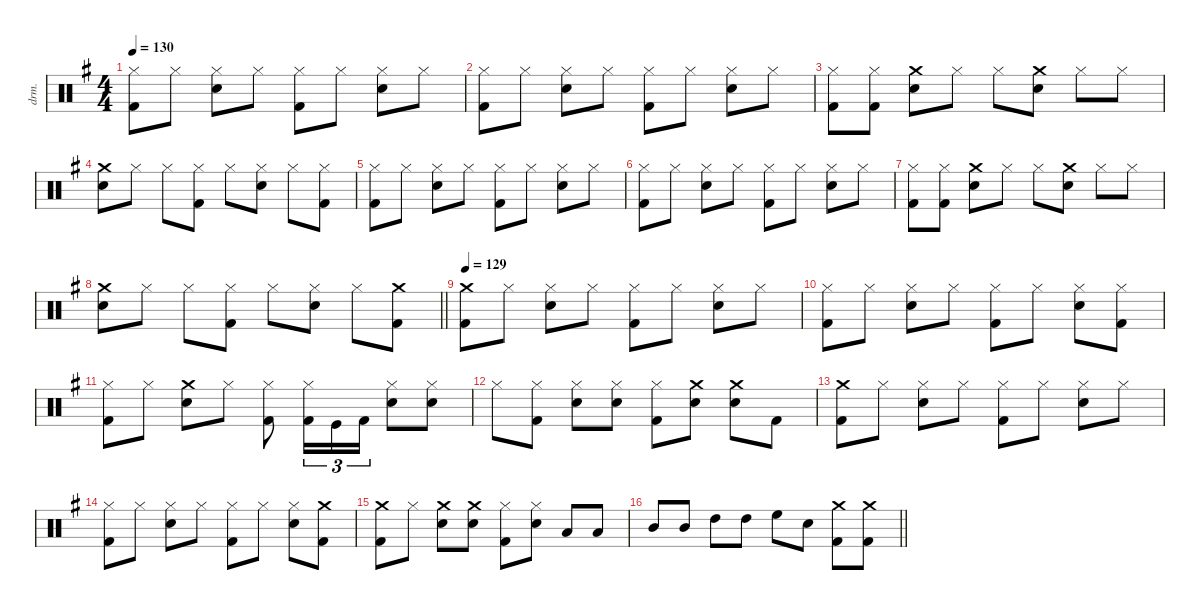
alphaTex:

\defaultSystemsLayout 4
\hideDynamics
\bracketExtendMode nobrackets
\otherSystemsTrackNameOrientation horizontal
\track ("Lars Ulrich (Drums)" "drm.") {defaultSystemsLayout 4 instrument percussion}
\staff {score}
\articulation defaults
\ts (4 4)
\tempo 130
\clef neutral
\ks eminor
("Hi-Hat (closed)"{acc forcenatural} "Kick (hit) 2"{acc forcenatural}).8{dy f beam Down} "Hi-Hat (closed)"{acc forcenatural}.8{beam Down} ("Snare (hit) 2"{acc forcenatural} "Hi-Hat (closed)"{acc forcenatural}).8{beam Down} "Hi-Hat (closed)"{acc forcenatural}.8{beam Down} ("Hi-Hat (closed)"{acc forcenatural} "Kick (hit) 2"{acc forcenatural}).8{beam Down} "Hi-Hat (closed)"{acc forcenatural}.8{beam Down} ("Snare (hit) 2"{acc forcenatural} "Hi-Hat (closed)"{acc forcenatural}).8{beam Down} "Hi-Hat (closed)"{acc forcenatural}.8{beam Down} |
("Hi-Hat (closed)"{acc forcenatural} "Kick (hit) 2"{acc forcenatural}).8{beam Down} "Hi-Hat (closed)"{acc forcenatural}.8{beam Down} ("Snare (hit) 2"{acc forcenatural} "Hi-Hat (closed)"{acc forcenatural}).8{beam Down} "Hi-Hat (closed)"{acc forcenatural}.8{beam Down} ("Hi-Hat (closed)"{acc forcenatural} "Kick (hit) 2"{acc forcenatural}).8{beam Down} "Hi-Hat (closed)"{acc forcenatural}.8{beam Down} ("Snare (hit) 2"{acc forcenatural} "Hi-Hat (closed)"{acc forcenatural}).8{beam Down} "Hi-Hat (closed)"{acc forcenatural}.8{beam Down} |
("Hi-Hat (closed)"{acc forcenatural} "Kick (hit) 2"{acc forcenatural}).8{beam Down} ("Hi-Hat (closed)"{acc forcenatural} "Kick (hit) 2"{acc forcenatural}).8{beam Down} ("Crash medium (hit)"{acc forcenatural} "Snare (hit) 2"{acc forcenatural}).8{beam Down} "Hi-Hat (closed)"{acc forcenatural}.8{beam Down} "Hi-Hat (closed)"{acc forcenatural}.8{beam Down} ("Crash medium (hit)"{acc forcenatural} "Snare (hit) 2"{acc forcenatural}).8{beam Down} "Hi-Hat (closed)"{acc forcenatural}.8{beam Down} "Hi-Hat (closed)"{acc forcenatural}.8{beam Down} |
("Crash medium (hit)"{acc forcenatural} "Snare (hit) 2"{acc forcenatural}).8{beam Down} "Hi-Hat (closed)"{acc forcenatural}.8{beam Down} "Hi-Hat (closed)"{acc forcenatural}.8{beam Down} ("Kick (hit) 2"{acc forcenatural} "Hi-Hat (closed)"{acc forcenatural}).8{beam Down} "Hi-Hat (closed)"{acc forcenatural}.8{beam Down} ("Snare (hit) 2"{acc forcenatural} "Hi-Hat (closed)"{acc forcenatural}).8{beam Down} "Hi-Hat (closed)"{acc forcenatural}.8{beam Down} ("Hi-Hat (closed)"{acc forcenatural} "Kick (hit) 2"{acc forcenatural}).8{beam Down} |
("Hi-Hat (closed)"{acc forcenatural} "Kick (hit) 2"{acc forcenatural}).8{beam Down} "Hi-Hat (closed)"{acc forcenatural}.8{beam Down} ("Snare (hit) 2"{acc forcenatural} "Hi-Hat (closed)"{acc forcenatural}).8{beam Down} "Hi-Hat (closed)"{acc forcenatural}.8{beam Down} ("Hi-Hat (closed)"{acc forcenatural} "Kick (hit) 2"{acc forcenatural}).8{beam Down} "Hi-Hat (closed)"{acc forcenatural}.8{beam Down} ("Snare (hit) 2"{acc forcenatural} "Hi-Hat (closed)"{acc forcenatural}).8{beam Down} "Hi-Hat (closed)"{acc forcenatural}.8{beam Down} |
("Hi-Hat (closed)"{acc forcenatural} "Kick (hit) 2"{acc forcenatural}).8{beam Down} "Hi-Hat (closed)"{acc forcenatural}.8{beam Down} ("Snare (hit) 2"{acc forcenatural} "Hi-Hat (closed)"{acc forcenatural}).8{beam Down} "Hi-Hat (closed)"{acc forcenatural}.8{beam Down} ("Hi-Hat (closed)"{acc forcenatural} "Kick (hit) 2"{acc forcenatural}).8{beam Down} "Hi-Hat (closed)"{acc forcenatural}.8{beam Down} ("Snare (hit) 2"{acc forcenatural} "Hi-Hat (closed)"{acc forcenatural}).8{beam Down} "Hi-Hat (closed)"{acc forcenatural}.8{beam Down} |
("Hi-Hat (closed)"{acc forcenatural} "Kick (hit) 2"{acc forcenatural}).8{beam Down} ("Hi-Hat (closed)"{acc forcenatural} "Kick (hit) 2"{acc forcenatural}).8{beam Down} ("Crash medium (hit)"{acc forcenatural} "Snare (hit) 2"{acc forcenatural}).8{beam Down} "Hi-Hat (closed)"{acc forcenatural}.8{beam Down} "Hi-Hat (closed)"{acc forcenatural}.8{beam Down} ("Crash medium (hit)"{acc forcenatural} "Snare (hit) 2"{acc forcenatural}).8{beam Down} "Hi-Hat (closed)"{acc forcenatural}.8{beam Down} "Hi-Hat (closed)"{acc forcenatural}.8{beam Down} |
\barLineRight lightlight
("Crash medium (hit)"{acc forcenatural} "Snare (hit) 2"{acc forcenatural}).8{beam Down} "Hi-Hat (closed)"{acc forcenatural}.8{beam Down} "Hi-Hat (closed)"{acc forcenatural}.8{beam Down} ("Kick (hit) 2"{acc forcenatural} "Hi-Hat (closed)"{acc forcenatural}).8{beam Down} "Hi-Hat (closed)"{acc forcenatural}.8{beam Down} ("Snare (hit) 2"{acc forcenatural} "Hi-Hat (closed)"{acc forcenatural}).8{beam Down} "Hi-Hat (closed)"{acc forcenatural}.8{beam Down} ("Crash medium (hit)"{acc forcenatural} "Kick (hit) 2"{acc forcenatural}).8{beam Down} |
\tempo 129
("Crash medium (hit)"{acc forcenatural} "Kick (hit) 2"{acc forcenatural}).8{beam Down} "Hi-Hat (closed)"{acc forcenatural}.8{beam Down} ("Snare (hit) 2"{acc forcenatural} "Hi-Hat (closed)"{acc forcenatural}).8{beam Down} "Hi-Hat (closed)"{acc forcenatural}.8{beam Down} ("Hi-Hat (closed)"{acc forcenatural} "Kick (hit) 2"{acc forcenatural}).8{beam Down} "Hi-Hat (closed)"{acc forcenatural}.8{beam Down} ("Snare (hit) 2"{acc forcenatural} "Hi-Hat (closed)"{acc forcenatural}).8{beam Down} "Hi-Hat (closed)"{acc forcenatural}.8{beam Down} |
("Hi-Hat (closed)"{acc forcenatural} "Kick (hit) 2"{acc forcenatural}).8{beam Down} "Hi-Hat (closed)"{acc forcenatural}.8{beam Down} ("Snare (hit) 2"{acc forcenatural} "Hi-Hat (closed)"{acc forcenatural}).8{beam Down} "Hi-Hat (closed)"{acc forcenatural}.8{beam Down} ("Hi-Hat (closed)"{acc forcenatural} "Kick (hit) 2"{acc forcenatural}).8{beam Down} "Hi-Hat (closed)"{acc forcenatural}.8{beam Down} ("Snare (hit) 2"{acc forcenatural} "Hi-Hat (closed)"{acc forcenatural}).8{beam Down} ("Hi-Hat (closed)"{acc forcenatural} "Kick (hit) 2"{acc forcenatural}).8{beam Down} |
("Kick (hit) 2"{acc forcenatural} "Hi-Hat (closed)"{acc forcenatural}).8{beam Down} "Hi-Hat (closed)"{acc forcenatural}.8{beam Down} ("Crash medium (hit)"{acc forcenatural} "Snare (hit) 2"{acc forcenatural}).8{beam Down} "Hi-Hat (closed)"{acc forcenatural}.8{beam Down} ("Kick (hit) 2"{acc forcenatural} "Hi-Hat (closed)"{acc forcenatural}).8{beam Down} ("Kick (hit) 2"{acc forcenatural} "Hi-Hat (closed)"{acc forcenatural}).16{tu (3 2) beam Down} "Kick (hit)"{acc forcenatural}.16{tu (3 2) beam Down} "Kick (hit) 2"{acc forcenatural}.16{tu (3 2) beam Down} ("Snare (hit) 2"{acc forcenatural} "Hi-Hat (closed)"{acc forcenatural}).8{beam Down} ("Snare (hit) 2"{acc forcenatural} "Hi-Hat (closed)"{acc forcenatural}).8{beam Down} |
"Hi-Hat (closed)"{acc forcenatural}.8{beam Down} ("Kick (hit) 2"{acc forcenatural} "Hi-Hat (closed)"{acc forcenatural}).8{beam Down} ("Snare (hit) 2"{acc forcenatural} "Hi-Hat (closed)"{acc forcenatural}).8{beam Down} ("Hi-Hat (closed)"{acc forcenatural} "Snare (hit) 2"{acc forcenatural}).8{beam Down} ("Kick (hit) 2"{acc forcenatural} "Hi-Hat (closed)"{acc forcenatural}).8{beam Down} ("Crash medium (hit)"{acc forcenatural} "Snare (hit) 2"{acc forcenatural}).8{beam Down} ("Snare (hit) 2"{acc forcenatural} "Crash medium (hit)"{acc forcenatural}).8{beam Down} "Kick (hit) 2"{acc forcenatural}.8{beam Down} |
("Crash medium (hit)"{acc forcenatural} "Kick (hit) 2"{acc forcenatural}).8{beam Down} "Hi-Hat (closed)"{acc forcenatural}.8{beam Down} ("Snare (hit) 2"{acc forcenatural} "Hi-Hat (closed)"{acc forcenatural}).8{beam Down} "Hi-Hat (closed)"{acc forcenatural}.8{beam Down} ("Hi-Hat (closed)"{acc forcenatural} "Kick (hit) 2"{acc forcenatural}).8{beam Down} "Hi-Hat (closed)"{acc forcenatural}.8{beam Down} ("Snare (hit) 2"{acc forcenatural} "Hi-Hat (closed)"{acc forcenatural}).8{beam Down} "Hi-Hat (closed)"{acc forcenatural}.8{beam Down} |
("Hi-Hat (closed)"{acc forcenatural} "Kick (hit) 2"{acc forcenatural}).8{beam Down} "Hi-Hat (closed)"{acc forcenatural}.8{beam Down} ("Snare (hit) 2"{acc forcenatural} "Hi-Hat (closed)"{acc forcenatural}).8{beam Down} "Hi-Hat (closed)"{acc forcenatural}.8{beam Down} ("Hi-Hat (closed)"{acc forcenatural} "Kick (hit) 2"{acc forcenatural}).8{beam Down} "Hi-Hat (closed)"{acc forcenatural}.8{beam Down} ("Snare (hit) 2"{acc forcenatural} "Hi-Hat (closed)"{acc forcenatural}).8{beam Down} ("Crash medium (hit)"{acc forcenatural} "Kick (hit) 2"{acc forcenatural}).8{beam Down} |
("Crash medium (hit)"{acc forcenatural} "Kick (hit) 2"{acc forcenatural}).8{beam Down} "Hi-Hat (closed)"{acc forcenatural}.8{beam Down} ("Crash medium (hit)"{acc forcenatural} "Snare (hit) 2"{acc forcenatural}).8{beam Down} ("Crash medium (hit)"{acc forcenatural} "Snare (hit) 2"{acc forcenatural}).8{beam Down} ("Hi-Hat (closed)"{acc forcenatural} "Kick (hit) 2"{acc forcenatural}).8{beam Down} ("Snare (hit) 2"{acc forcenatural} "Hi-Hat (closed)"{acc forcenatural}).8{beam Down} "Low Tom (hit)"{acc forcenatural}.8{beam Up} "Low Tom (hit)"{acc forcenatural}.8{beam Up} |
\barLineRight lightlight "Mid Tom (hit)"{acc forcenatural}.8{beam Up} "Mid Tom (hit)"{acc forcenatural}.8{beam Up} "High Tom (hit)"{acc forcenatural}.8{beam Down} "High Tom (hit)"{acc forcenatural}.8{beam Down} "High Floor Tom (hit)"{acc forcenatural}.8{beam Down} "Snare (hit) 2"{acc forcenatural}.8{beam Down}
("Crash medium (hit)"{acc forcenatural} "Kick (hit) 2"{acc forcenatural}).8{beam Down} ("Crash medium (hit)"{acc forcenatural} "Kick (hit) 2"{acc forcenatural}).8{beam Down}
